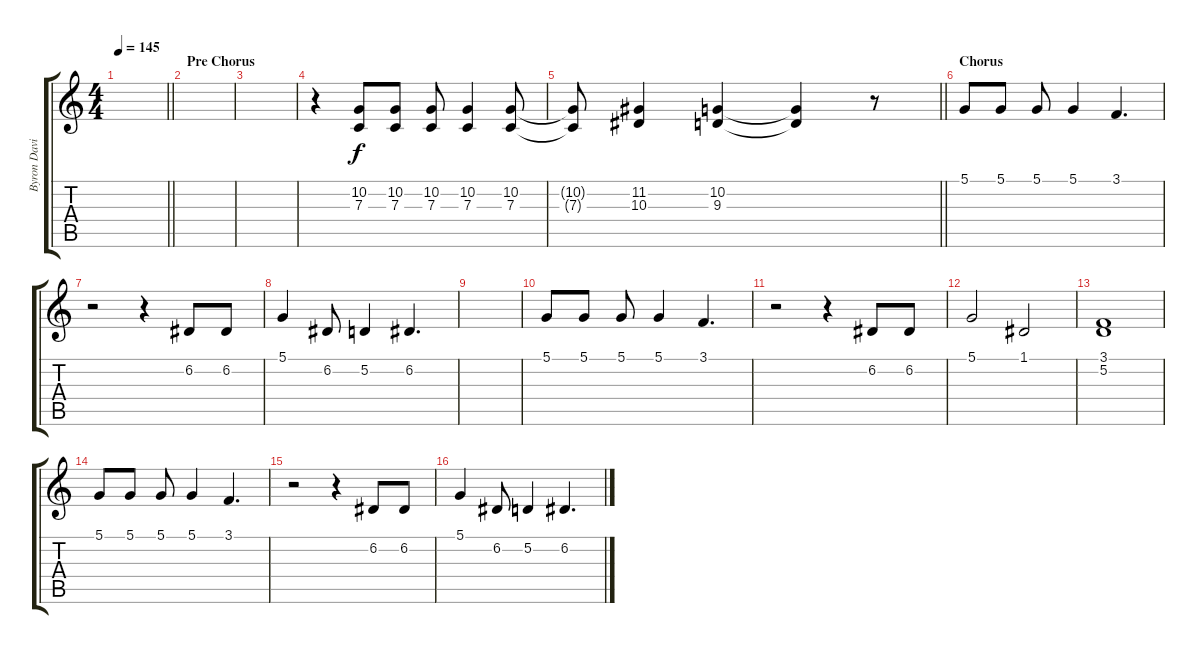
\track ("Byron Davis" "Byron Davi") {instrument lead2sawtooth}
\staff {score tabs}
\tuning (D4 A3 F3 C3 G2 C2) {hide}
\ts (4 4)
\tempo 145
\clef g2
\barLineRight lightlight
\ks c
|
\section ("" "Pre Chorus")
|
|
r.4 (10.2 7.3).8 (10.2 7.3).8 (10.2 7.3).8 (10.2 7.3).4 (10.2 7.3).8 |
\barLineRight lightlight
(10.2{t} 7.3{t}).8 (11.2 10.3).4 (10.2 9.3).4 (10.2{t} 9.3{t}).4 r.8 |
\section ("" "Chorus")
5.1.8 5.1.8 5.1.8 5.1.4 3.1.4{d} |
r.2 r.4 6.2.8 6.2.8 |
5.1.4 6.2.8 5.2.4 6.2.4{d} |
|
5.1.8 5.1.8 5.1.8 5.1.4 3.1.4{d} |
r.2 r.4 6.2.8 6.2.8 |
5.1.2 1.1.2 |
(3.1 5.2).1 |
5.1.8 5.1.8 5.1.8 5.1.4 3.1.4{d} |
r.2 r.4 6.2.8 6.2.8 |
5.1.4 6.2.8 5.2.4 6.2.4{d}
